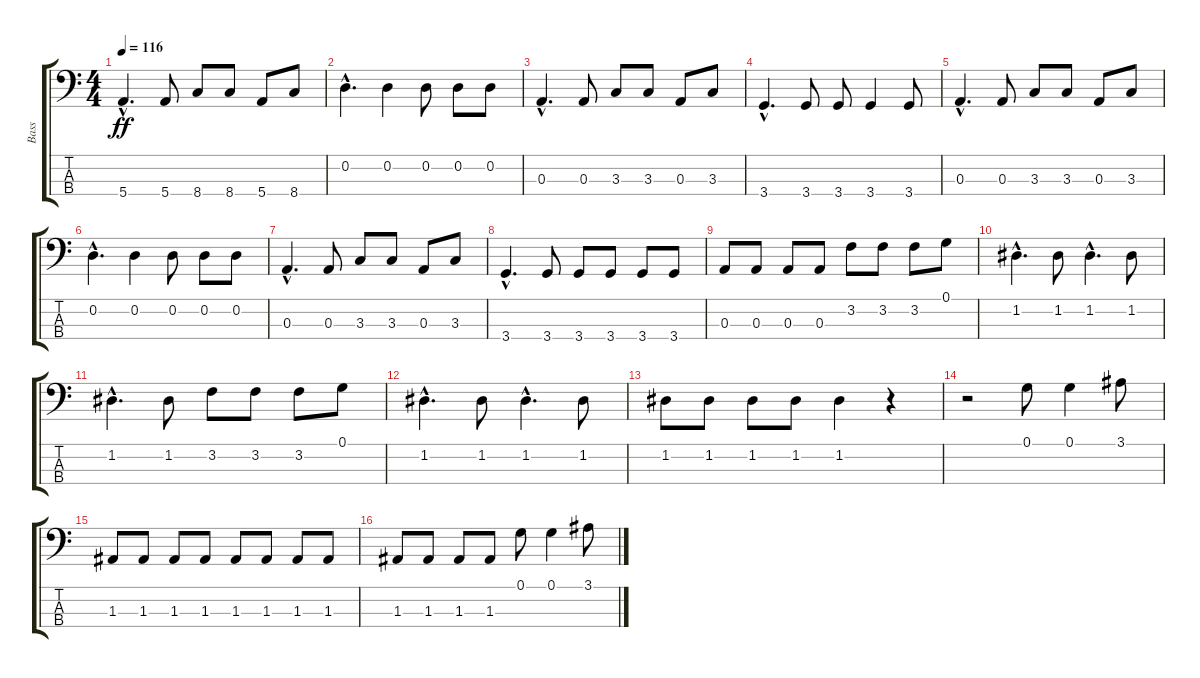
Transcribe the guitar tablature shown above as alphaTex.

\track ("Bass" "Bass") {instrument electricbassfinger}
\staff {score tabs}
\tuning (G2 D2 A1 E1) {hide}
\ts (4 4)
\tempo 116
\clef f4
\ks c
5.4{hac}.4{d dy ff} 5.4.8 8.4.8 8.4.8 5.4.8 8.4.8 |
0.2{hac}.4{d} 0.2.4 0.2.8 0.2.8 0.2.8 |
0.3{hac}.4{d} 0.3.8 3.3.8 3.3.8 0.3.8 3.3.8 |
3.4{hac}.4{d} 3.4.8 3.4.8 3.4.4 3.4.8 |
0.3{hac}.4{d} 0.3.8 3.3.8 3.3.8 0.3.8 3.3.8 |
0.2{hac}.4{d} 0.2.4 0.2.8 0.2.8 0.2.8 |
0.3{hac}.4{d} 0.3.8 3.3.8 3.3.8 0.3.8 3.3.8 |
3.4{hac}.4{d} 3.4.8 3.4.8 3.4.8 3.4.8 3.4.8 |
0.3.8 0.3.8 0.3.8 0.3.8 3.2.8 3.2.8 3.2.8 0.1.8 |
1.2{hac}.4{d} 1.2.8 1.2{hac}.4{d} 1.2.8 |
1.2{hac}.4{d} 1.2.8 3.2.8 3.2.8 3.2.8 0.1.8 |
1.2{hac}.4{d} 1.2.8 1.2{hac}.4{d} 1.2.8 |
1.2.8 1.2.8 1.2.8 1.2.8 1.2.4 r.4 |
r.2 0.1.8 0.1.4 3.1.8 |
1.3.8 1.3.8 1.3.8 1.3.8 1.3.8 1.3.8 1.3.8 1.3.8 |
1.3.8 1.3.8 1.3.8 1.3.8 0.1.8 0.1.4 3.1.8
